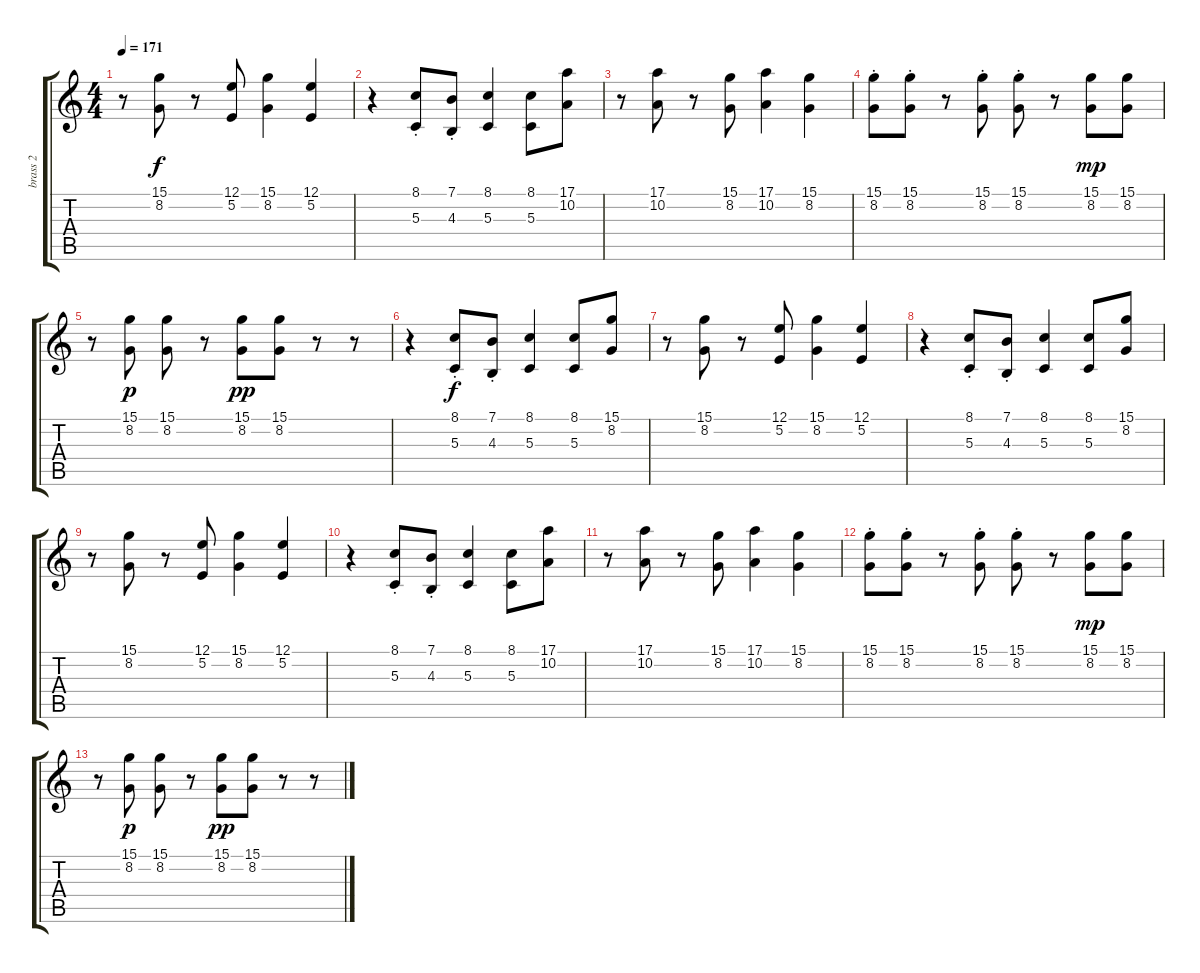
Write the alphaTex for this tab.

\track ("brass 2" "brass 2") {instrument trombone}
\staff {score tabs}
\tuning (E4 B3 G3 D3 A2 E2) {hide}
\ts (4 4)
\tempo 171
\clef g2
\ks c
r.8{dy f} (15.1 8.2).8 r.8 (12.1 5.2).8 (15.1 8.2).4 (12.1 5.2).4 |
r.4 (8.1{st} 5.3{st}).8 (7.1{st} 4.3{st}).8 (8.1 5.3).4 (8.1 5.3).8 (17.1 10.2).8 |
r.8 (17.1 10.2).8 r.8 (15.1 8.2).8 (17.1 10.2).4 (15.1 8.2).4 |
(15.1 8.2{st}).8 (15.1{st} 8.2{st}).8 r.8 (15.1 8.2{st}).8 (15.1{st} 8.2{st}).8 r.8 (15.1 8.2).8{dy mp} (15.1 8.2).8 |
r.8 (15.1 8.2).8{dy p} (15.1 8.2).8 r.8 (15.1 8.2).8{dy pp} (15.1 8.2).8 r.8 r.8 |
r.4 (8.1{st} 5.3{st}).8{dy f} (7.1{st} 4.3{st}).8 (8.1 5.3).4 (8.1 5.3).8 (15.1 8.2).8 |
r.8 (15.1 8.2).8 r.8 (12.1 5.2).8 (15.1 8.2).4 (12.1 5.2).4 |
r.4 (8.1{st} 5.3{st}).8 (7.1{st} 4.3{st}).8 (8.1 5.3).4 (8.1 5.3).8 (15.1 8.2).8 |
r.8 (15.1 8.2).8 r.8 (12.1 5.2).8 (15.1 8.2).4 (12.1 5.2).4 |
r.4 (8.1{st} 5.3{st}).8 (7.1{st} 4.3{st}).8 (8.1 5.3).4 (8.1 5.3).8 (17.1 10.2).8 |
r.8 (17.1 10.2).8 r.8 (15.1 8.2).8 (17.1 10.2).4 (15.1 8.2).4 |
(15.1 8.2{st}).8 (15.1{st} 8.2{st}).8 r.8 (15.1 8.2{st}).8 (15.1{st} 8.2{st}).8 r.8 (15.1 8.2).8{dy mp} (15.1 8.2).8 |
r.8 (15.1 8.2).8{dy p} (15.1 8.2).8 r.8 (15.1 8.2).8{dy pp} (15.1 8.2).8 r.8 r.8
